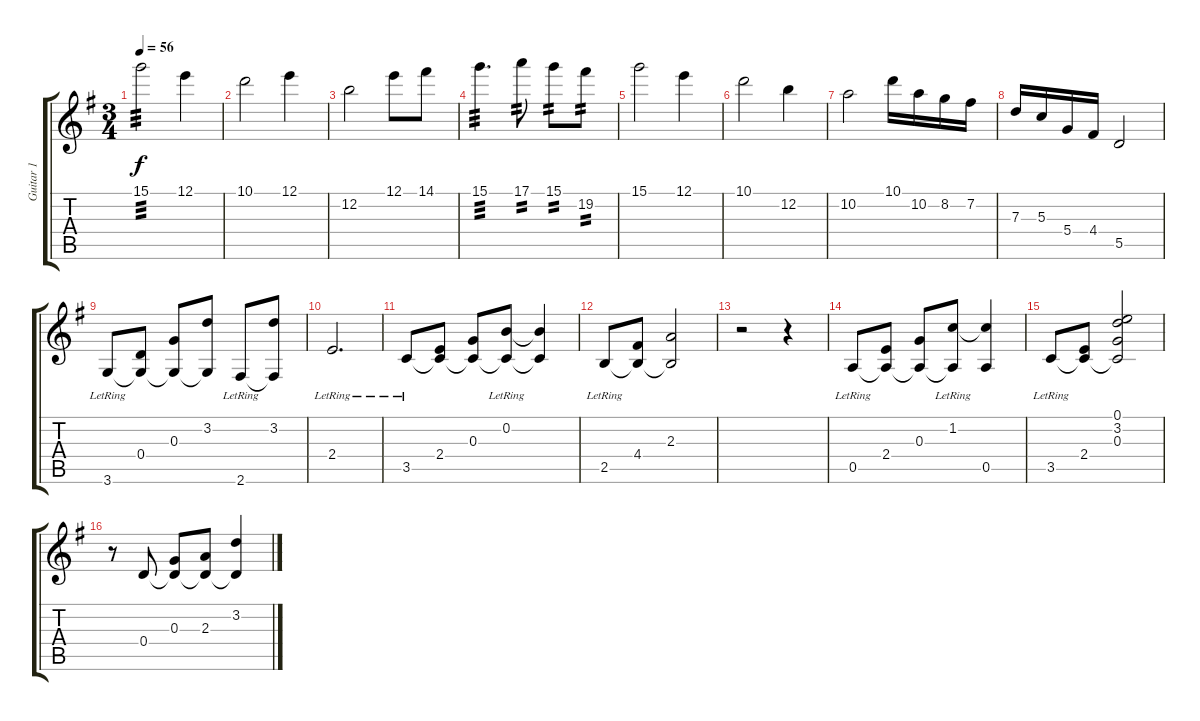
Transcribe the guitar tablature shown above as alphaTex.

\track ("Guitar 1" "Guitar 1") {instrument acousticguitarsteel}
\staff {score tabs}
\tuning (E4 B3 G3 D3 A2 E2) {hide}
\ts (3 4)
\tempo 56
\clef g2
\ks g
15.1.2{tp 3 dy f} 12.1.4 |
10.1.2 12.1.4 |
12.2.2 12.1.8 14.1.8 |
15.1.4{d tp 3} 17.1.8{tp 2} 15.1.8{tp 2} 19.2.8{tp 2} |
15.1.2 12.1.4 |
10.1.2 12.2.4 |
10.2.2 10.1.16 10.2.16 8.2.16 7.2.16 |
7.3.16 5.3.16 5.4.16 4.4.16 5.5.2 |
3.6{lr}.8 (0.4 3.6{t}).8 (0.3 3.6{t}).8 (3.2 3.6{t}).8 2.6{lr}.8 (3.2 2.6{t}).8 |
2.4{lr}.2{d} |
3.5{lr}.8 (2.4 3.5{t}).8 (0.3 3.5{t}).8 (0.2{lr} 3.5{t}).8 (0.2{t} 3.5{t}).4 |
2.5{lr}.8 (4.4 2.5{t}).8 (2.3 2.5{t}).2 |
r.2 r.4 |
0.5{lr}.8 (2.4 0.5{t}).8 (0.3 0.5{t}).8 (1.2{lr} 0.5{t}).8 (1.2{t} 0.5).4 |
3.5{lr}.8 (2.4 3.5{t}).8 (0.1 3.2 0.3 3.5{t}).2 |
r.8 0.4.8 (0.3 0.4{t}).8 (2.3 0.4{t}).8 (3.2 0.4{t}).4
